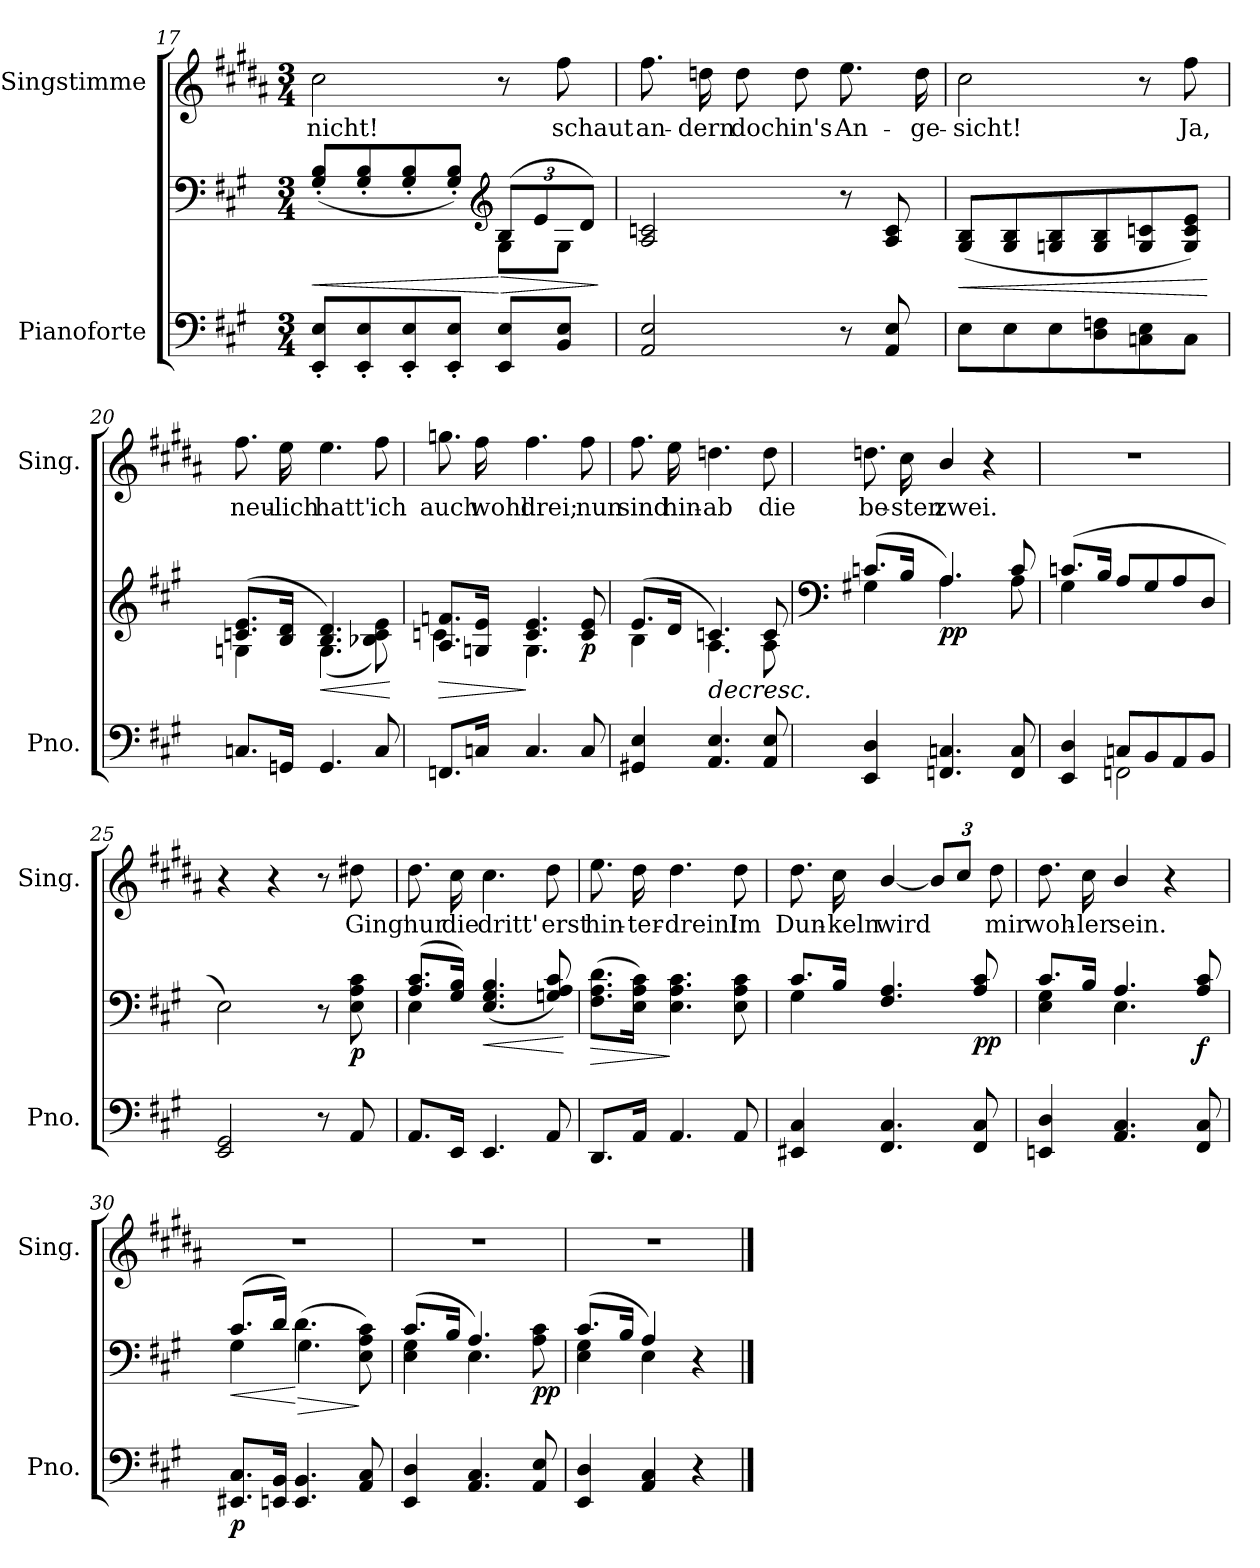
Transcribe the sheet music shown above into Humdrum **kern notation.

**kern	**kern	**dynam	**kern	**text
*part2	*part2	*part2	*part1	*part1
*staff3	*staff2	*staff2/3	*staff1	*staff1
*I"Pianoforte	*	*	*I"Singstimme	*
*I'Pno.	*	*	*I'Sing.	*
*clefF4	*clefF4	*	*clefG2	*
*	*	*	*ITrd1c2	*
*k[f#c#g#]	*k[f#c#g#]	*	*k[f#c#g#]	*
*M3/4	*M3/4	*	*M3/4	*
=17	=17	=17	=17	=17
!	!	!LO:HP:b	!	!LO:LY:b
*	*^	*	*	*
8EE/' 8E/'L	(>8G#/' 8B/'L	4ryy	<	2b\	nicht!
8EE/' 8E/'	8G#/' 8B/'	.	.	.	.
8EE/' 8E/'	8G#/' 8B/'	4ryy	.	.	.
8EE/' 8E/'J	8G#/' 8B/'J)	.	.	.	.
*	*clefG2	*	*	*	*
*	*Xbrackettup	*	*	*	*
!	!	!	!LO:HP:n=1:b	!	!
8EE/ 8E/L	(>12B/L	8G#\L	[ >	8r	.
.	12e/	.	.	.	.
!	!	!	!	!	!LO:LY:b
8BB/ 8E/J	.	8G#\J	.	8ee\	schaut
.	12d/J)	.	.	.	.
*	*v	*v	*	*	*
.	.	]	.	.
=18	=18	=18	=18	=18
!	!	!	!	!LO:LY:b
2AA/ 2E/	2A/ 2cn/	.	8.ee\	an-
!	!	!	!	!LO:LY:b
.	.	.	16ccn\	-dern
!	!	!	!	!LO:LY:b
.	.	.	8cc\	doch
!	!	!	!	!LO:LY:b
.	.	.	8cc\	in's
!	!	!	!	!LO:LY:b
8r	8r	.	8.dd\	An-
8AA/ 8E/	8A/ 8c/	.	.	.
!	!	!	!	!LO:LY:b
.	.	.	16cc\	-ge-
=19	=19	=19	=19	=19
!	!	!LO:HP:b	!	!LO:LY:b
8E\L	(<8G#/ 8B/L	<	2b\	-sicht!
8E\	8G#/ 8B/	.	.	.
8E\	8Gn/ 8B/	.	.	.
8D\ 8Fn\	8G/ 8B/	.	.	.
8Cn\ 8E\	8G/ 8cn/	.	8r	.
!	!	!	!	!LO:LY:b
8C\J	8G/ 8c/ 8e/J)	.	8ee\	Ja,
.	.	[	.	.
!!LO:LB:g=z
=20	=20	=20	=20	=20
*	*^	*	*	*
!	!	!	!	!	!LO:LY:b
8.Cn/L	(>8.cn/ 8.e/L	4Gn\	.	8.ee\	neu-
!	!	!	!	!	!LO:LY:b
16GGn/Jk	16B/ 16d/Jk	.	.	16dd\	-lich
!	!	!	!LO:HP:b	!	!LO:LY:b
4.GG/	4.B/ 4.d/)	(<4.G\	<	4.dd\	hatt'
!	!	!	!	!	!LO:LY:b
8C/	8ryy	8B-X\ 8c\ 8e\)	.	8ee\	ich
*	*v	*v	*	*	*
.	.	[	.	.
=21	=21	=21	=21	=21
!	!	!LO:HP:b	!	!LO:LY:b
*	*^	*	*	*
8.FFn/L	8.A/ 8.fn/L	4cn\	>	8.ffn\	auch
!	!	!	!	!	!LO:LY:b
16Cn/Jk	16Gn/ 16e/Jk	.	.	16ee\	wohl
!	!	!	!	!	!LO:LY:b
4.C/	4.c/ 4.e/	4.G\	]	4.ee\	drei;
!	!	!	!LO:DY:b	!	!LO:LY:b
8C/	8ryy	8c/ 8e/	p	8ee\	nun
=22	=22	=22	=22	=22	=22
!	!	!	!	!	!LO:LY:b
4GG#X/ 4E/	(>8.e/L	4B\	.	8.ee\	sind
!	!	!	!	!	!LO:LY:b
.	16d/Jk	.	.	16dd\	hin-
!	!LO:TX:b:i:t=decresc.	!	!	!	!
!	!	!	!	!	!LO:LY:b
4.AA/ 4.E/	4.cn/)	4.A\	.	4.ccn\	-ab
!	!	!	!	!	!LO:LY:b
8AA/ 8E/	8c/	8A\	.	8cc\	die
=23	=23	=23	=23	=23	=23
*	*clefF4	*	*	*	*
!	!	!	!	!	!LO:LY:b
4EE/ 4D/	(>8.cn/L	4G#X\	.	8.ccn\	be-
!	!	!	!	!	!LO:LY:b
.	16B/Jk	.	.	16b\	-sten
!	!	!	!LO:DY:b	!	!LO:LY:b
4.FFn/ 4.Cn/	4.A/)	4.A\	pp	4a/	zwei.
.	.	.	.	4r	.
8FF/ 8C/	8c/	8A\	.	.	.
=24	=24	=24	=24	=24	=24
*^	*	*	*	*	*
4EE/ 4D/	4ryy	(>8.cn/L	4G#\	.	2.r	.
.	.	16B/Jk	.	.	.	.
8Cn/L	2FFn\	8A/L	2ryy	.	.	.
8BB/	.	8G#/	.	.	.	.
8AA/	.	8A/	.	.	.	.
8BB/J	.	8D/J	.	.	.	.
*v	*v	*	*	*	*	*
*	*v	*v	*	*	*
!!LO:LB:g=z
=25	=25	=25	=25	=25
2EE/ 2GG#/	2E\)	.	4r	.
.	.	.	4r	.
8r	8r	.	8r	.
!	!	!LO:DY:b	!	!LO:LY:b
8AA/	8E\ 8A\ 8c#\	p	8cc#X\	Ging'
=26	=26	=26	=26	=26
*	*^	*	*	*
!	!	!	!	!	!LO:LY:b
8.AA/L	(>8.A/ 8.c#/L	4E\	.	8.cc#\	nur
!	!	!	!	!	!LO:LY:b
16EE/Jk	16G#/ 16B/Jk)	.	.	16b\	die
!	!	!	!LO:HP:b	!	!LO:LY:b
4.EE/	(>4.E/ 4.G#/ 4.B/	2ryy	<	4.b\	dritt'
!	!	!	!	!	!LO:LY:b
8AA/	8Gn/ 8A/ 8c#/)	.	.	8cc#\	erst
*	*v	*v	*	*	*
.	.	[	.	.
=27	=27	=27	=27	=27
!	!	!LO:HP:b	!	!LO:LY:b
8.DD/L	(>8.F#\ 8.A\ 8.d\L	>	8.dd\	hin-
!	!	!	!	!LO:LY:b
16AA/Jk	16E\ 16A\ 16c#\Jk)	.	16cc#\	-ter-
!	!	!	!	!LO:LY:b
4.AA/	4.E\ 4.A\ 4.c#\	]	4.cc#\	-drein!
!	!	!	!	!LO:LY:b
8AA/	8E\ 8A\ 8c#\	.	8cc#\	Im
=28	=28	=28	=28	=28
*	*^	*	*	*
!	!	!	!	!	!LO:LY:b
4EE#X/ 4C#/	8.c#/L	4G#\	.	8.cc#\	Dun-
!	!	!	!	!	!LO:LY:b
.	16B/Jk	.	.	16b\	-keln
!	!	!	!	!	!LO:LY:b
4.FF#/ 4.C#/	4.F#/ 4.A/	2ryy	.	[4a/	wird
*	*	*	*	*Xbrackettup	*
.	.	.	.	12a/L]	.
.	.	.	.	12b/J	.
!	!	!	!LO:DY:b	!	!
8FF#/ 8C#/	8A/ 8c#/	.	pp	.	.
!	!	!	!	!	!LO:LY:b
.	.	.	.	12cc#\	mir
=29	=29	=29	=29	=29	=29
!	!	!	!	!	!LO:LY:b
4EEn/ 4D/	8.c#/L	4E\ 4G#\	.	8.cc#\	woh-
!	!	!	!	!	!LO:LY:b
.	16B/Jk	.	.	16b\	-ler
!	!	!	!	!	!LO:LY:b
4.AA/ 4.C#/	4.A/	4.E\	.	4a/	sein.
.	.	.	.	4r	.
!	!	!	!LO:DY:b	!	!
8FF#/ 8C#/	8A/ 8c#/	8ryy	f	.	.
!!LO:PB:g=z
=30	=30	=30	=30	=30	=30
!	!	!	!LO:HP:b	!	!
!	!	!	!LO:DY:n=1:b=2	!	!
8.EE#X/ 8.C#/L	(>8.c#/L	4G#\	< p	2.r	.
16EEn/ 16BB/Jk	16d/Jk)	.	.	.	.
!	!	!	!LO:HP:n=1:b	!	!
4.EE/ 4.BB/	(>4.d\	4.G#\	[ >	.	.
8AA/ 8C#/	8E\ 8A\ 8c#\)	8ryy	]	.	.
=31	=31	=31	=31	=31	=31
4EE/ 4D/	(>8.c#/L	4E\ 4G#\	.	2.r	.
.	16B/Jk	.	.	.	.
4.AA/ 4.C#/	4.A/)	4.E\	.	.	.
!	!	!	!LO:DY:b	!	!
8AA/ 8E/	8A\ 8c#\	8ryy	pp	.	.
=32	=32	=32	=32	=32	=32
4EE/ 4D/	(>8.c#/L	4E\ 4G#\	.	2.r	.
.	16B/Jk	.	.	.	.
4AA/ 4C#/	4A/)	4E\	.	.	.
4r	4r	4ryy	.	.	.
*	*v	*v	*	*	*
==	==	==	==	==
*-	*-	*-	*-	*-
